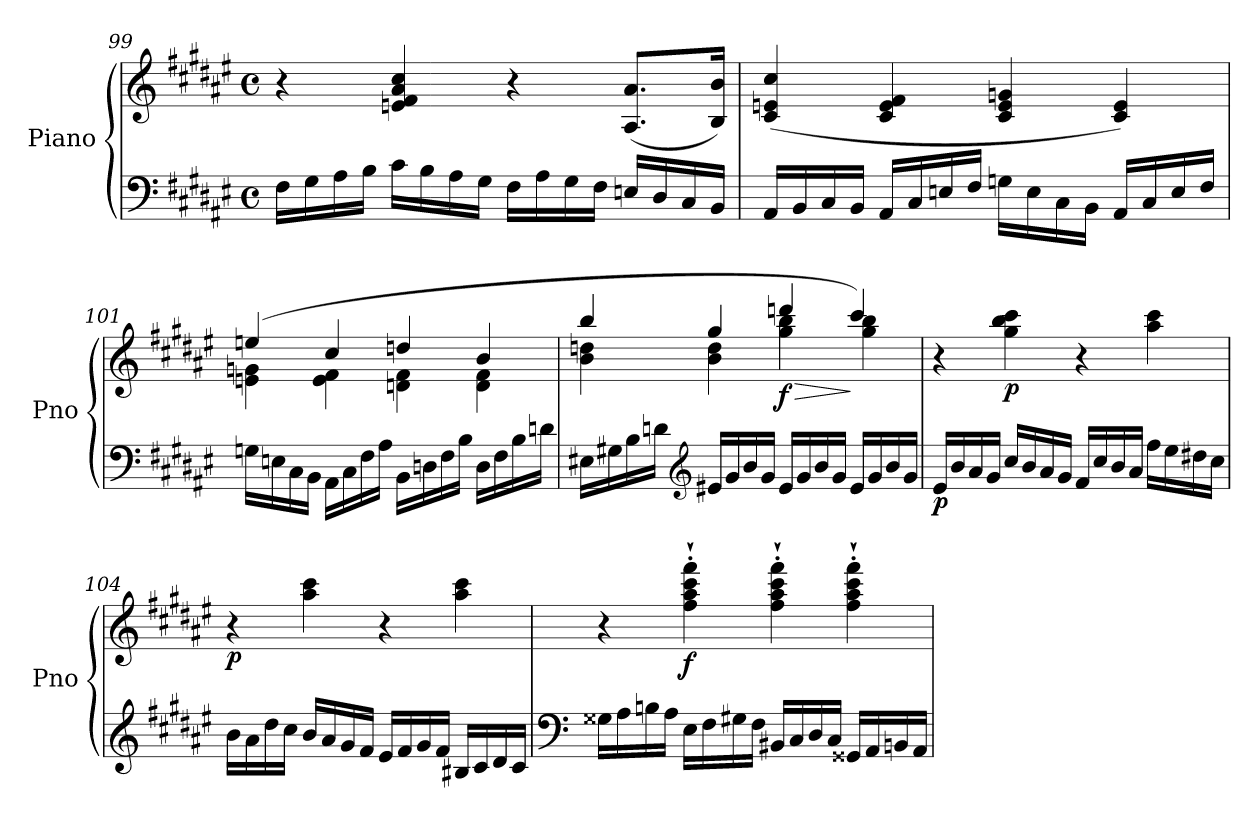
**kern	**kern	**dynam
*part1	*part1	*part1
*staff2	*staff1	*staff1/2
*I"Piano	*	*
*I'Pno	*	*
*clefF4	*clefG2	*
*k[f#c#g#d#a#e#]	*k[f#c#g#d#a#e#]	*
*M4/4	*M4/4	*
*met(c)	*met(c)	*
=99	=99	=99
16F#\LL	4r	.
16G#\	.	.
16A#\	.	.
16B\JJ	.	.
16c#\LL	4en/ 4f#/ 4a#/ 4cc#/	.
16B\	.	.
16A#\	.	.
16G#\JJ	.	.
16F#\LL	4r	.
16A#\	.	.
16G#\	.	.
16F#\JJ	.	.
16En/LL	(>8.A#/ 8.a#/L	.
16D#/	.	.
16C#/	.	.
16BB/JJ	16B/ 16b/Jk)	.
!!LO:LB:g=z
=100	=100	=100
!	!	!LO:DY:b
16AA#/LL	(>4c#/ 4en/ 4cc#/	other-dynamics
16BB/	.	.
16C#/	.	.
16BB/JJ	.	.
16AA#/LL	4c#/ 4e/ 4f#/	.
16C#/	.	.
16En/	.	.
16F#/JJ	.	.
16Gn\LL	4c#/ 4e/ 4gn/	.
16E\	.	.
16C#\	.	.
16BB\JJ	.	.
16AA#/LL	4c#/ 4e/)	.
16C#/	.	.
16E/	.	.
16F#/JJ	.	.
!!LO:PB:g=z
=101	=101	=101
*	*^	*
16Gn\LL	(4een/	4en\ 4gn\	.
16En\	.	.	.
16C#\	.	.	.
16BB\JJ	.	.	.
16AA#\LL	4cc#/	4e\ 4f#\	.
16C#\	.	.	.
16F#\	.	.	.
16A#\JJ	.	.	.
16BB\LL	4ddn/	4dn\ 4f#\	.
16Dn\	.	.	.
16F#\	.	.	.
16B\JJ	.	.	.
16D\LL	4b/	4d\ 4f#\	.
16F#\	.	.	.
16B\	.	.	.
16dn\JJ	.	.	.
=102	=102	=102	=102
16E#X\LL	4bb/	4b\ 4ddn\	.
16G#X\	.	.	.
16B\	.	.	.
16dn\JJ	.	.	.
*clefG2	*	*	*
16e#X/LL	4gg#/	4b\ 4dd\	.
16g#/	.	.	.
16b/	.	.	.
16g#/JJ	.	.	.
!	!	!	!LO:HP:b
!	!	!	!LO:DY:n=1:b
16e#/LL	4dddn/	4gg#\ 4bb\	> f
16g#/	.	.	.
16b/	.	.	.
16g#/JJ	.	.	.
16e#/LL	4ccc#/)	4gg#\ 4bb\	]
16g#/	.	.	.
16b/	.	.	.
16g#/JJ	.	.	.
*	*v	*v	*
!!LO:LB:g=z
=103	=103	=103
!	!	!LO:DY:b=2
16e#/LL	4r	p
16b/	.	.
16a#/	.	.
16g#/JJ	.	.
!	!	!LO:DY:b
16cc#/LL	4gg#\ 4bb\ 4ccc#\	p
16b/	.	.
16a#/	.	.
16g#/JJ	.	.
16f#/LL	4r	.
16cc#/	.	.
16b/	.	.
16a#/JJ	.	.
16ff#\LL	4aa#\ 4ccc#\	.
16ee#\	.	.
16dd#X\	.	.
16cc#\JJ	.	.
=104	=104	=104
!	!	!LO:DY:b
16b\LL	4r	p
16a#\	.	.
16dd#\	.	.
16cc#\JJ	.	.
16b/LL	4aa#\ 4ccc#\	.
16a#/	.	.
16g#/	.	.
16f#/JJ	.	.
16e#/LL	4r	.
16f#/	.	.
16g#/	.	.
16f#/JJ	.	.
16B#X/LL	4aa#\ 4ccc#\	.
16c#/	.	.
16d#/	.	.
16c#/JJ	.	.
!!LO:LB:g=z
=105	=105	=105
*clefF4	*	*
16G##X\LL	4r	.
16A#\	.	.
16Bn\	.	.
16A#\JJ	.	.
!	!	!LO:DY:b
16E#\LL	4ff#\'` 4aa#\'` 4ccc#\'` 4fff#\'`	f
16F#\	.	.
16G#X\	.	.
16F#\JJ	.	.
16BB#X/LL	4ff#\'` 4aa#\'` 4ccc#\'` 4fff#\'`	.
16C#/	.	.
16D#/	.	.
16C#/JJ	.	.
16GG##X/LL	4ff#\'` 4aa#\'` 4ccc#\'` 4fff#\'`	.
16AA#/	.	.
16BBn/	.	.
16AA#/JJ	.	.
=	=	=
*-	*-	*-
